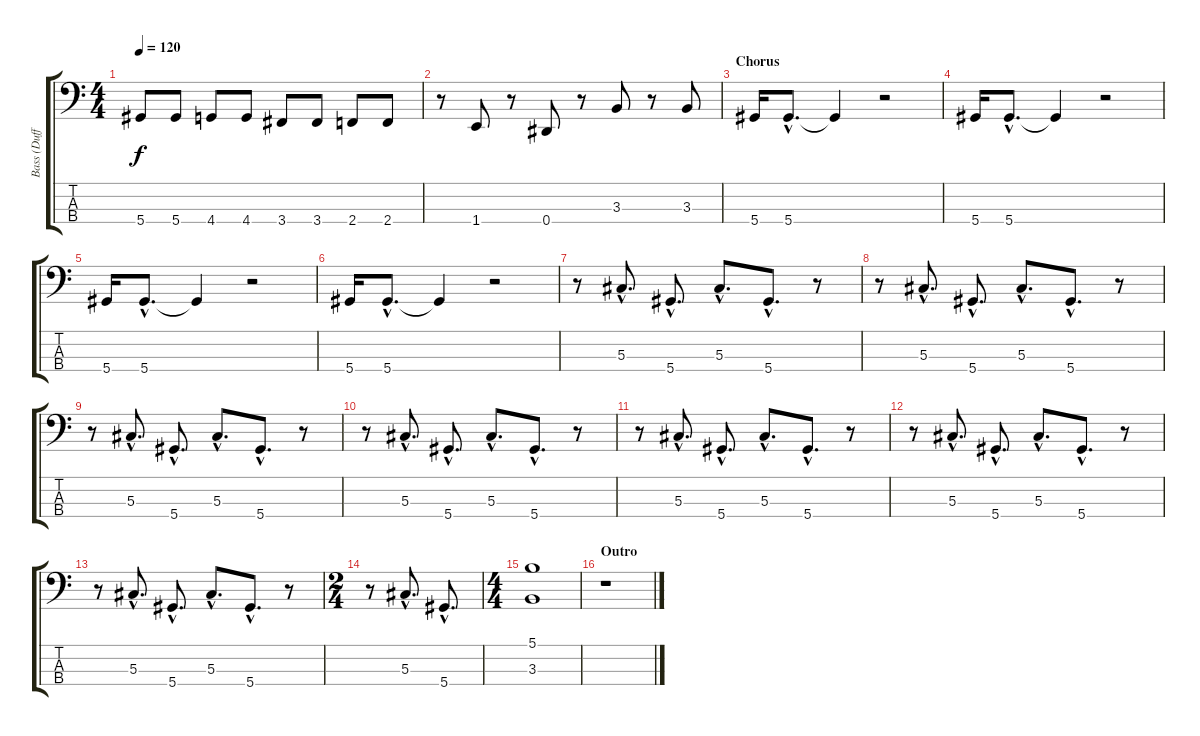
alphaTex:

\track ("Bass (Duff)" "Bass (Duff") {instrument electricbasspick}
\staff {score tabs}
\tuning (Gb2 Db2 Ab1 Eb1) {hide}
\ts (4 4)
\tempo 120
\clef f4
\ks c
5.4.8{dy f} 5.4.8 4.4.8 4.4.8 3.4.8 3.4.8 2.4.8 2.4.8 |
r.8 1.4.8 r.8 0.4.8 r.8 3.3.8 r.8 3.3.8 |
\section ("" "Chorus")
5.4.16 5.4{hac}.8{d} 5.4{t}.4 r.2 |
5.4.16 5.4{hac}.8{d} 5.4{t}.4 r.2 |
5.4.16 5.4{hac}.8{d} 5.4{t}.4 r.2 |
5.4.16 5.4{hac}.8{d} 5.4{t}.4 r.2 |
r.8 5.3{hac}.8{d} 5.4{hac}.8{d} 5.3{hac}.8{d} 5.4{hac}.8{d} r.8 |
r.8 5.3{hac}.8{d} 5.4{hac}.8{d} 5.3{hac}.8{d} 5.4{hac}.8{d} r.8 |
r.8 5.3{hac}.8{d} 5.4{hac}.8{d} 5.3{hac}.8{d} 5.4{hac}.8{d} r.8 |
r.8 5.3{hac}.8{d} 5.4{hac}.8{d} 5.3{hac}.8{d} 5.4{hac}.8{d} r.8 |
r.8 5.3{hac}.8{d} 5.4{hac}.8{d} 5.3{hac}.8{d} 5.4{hac}.8{d} r.8 |
r.8 5.3{hac}.8{d} 5.4{hac}.8{d} 5.3{hac}.8{d} 5.4{hac}.8{d} r.8 |
r.8 5.3{hac}.8{d} 5.4{hac}.8{d} 5.3{hac}.8{d} 5.4{hac}.8{d} r.8 |
\ts (2 4)
r.8 5.3{hac}.8{d} 5.4{hac}.8{d} |
\ts (4 4)
(5.1 3.3).1 |
\section ("" "Outro")
r.1
